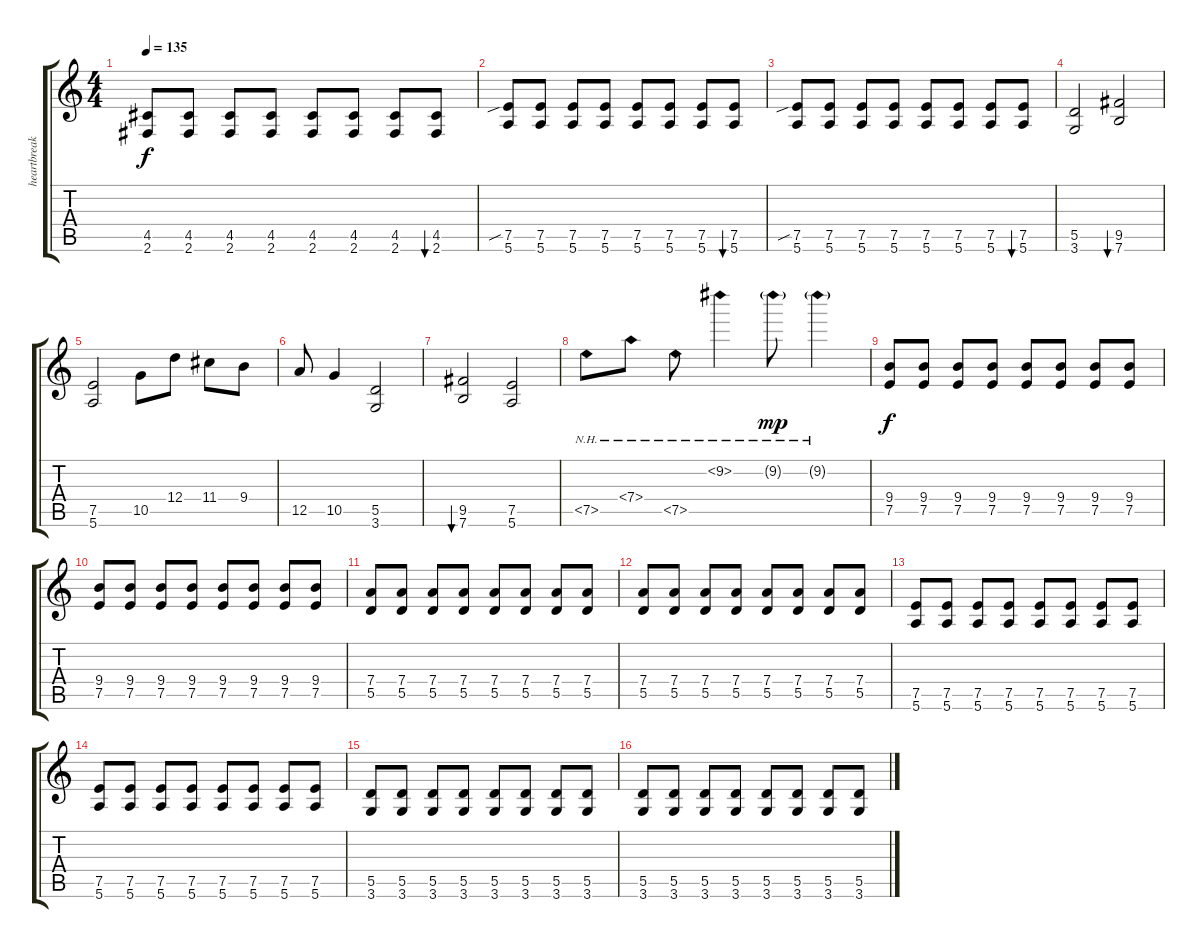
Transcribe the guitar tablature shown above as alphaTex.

\track ("heartbreak beat" "heartbreak") {instrument overdrivenguitar}
\staff {score tabs}
\tuning (E4 B3 G3 D3 A2 E2) {hide}
\ts (4 4)
\tempo 135
\clef g2
\ks c
(4.5 2.6).8{dy f} (4.5 2.6).8 (4.5 2.6).8 (4.5 2.6).8 (4.5 2.6).8 (4.5 2.6).8 (4.5 2.6).8 (4.5 2.6).8{bu 60} |
(7.5{sib} 5.6).8 (7.5 5.6).8 (7.5 5.6).8 (7.5 5.6).8 (7.5 5.6).8 (7.5 5.6).8 (7.5 5.6).8 (7.5 5.6).8{bu 60} |
(7.5{sib} 5.6).8 (7.5 5.6).8 (7.5 5.6).8 (7.5 5.6).8 (7.5 5.6).8 (7.5 5.6).8 (7.5 5.6).8 (7.5 5.6).8{bu 60} |
(5.5 3.6).2 (9.5 7.6).2{bu 60} |
(7.5 5.6).2 10.5.8 12.4.8 11.4.8 9.4.8 |
12.5.8 10.5.4 (5.5 3.6).2 |
(9.5 7.6).2{bu 60} (7.5 5.6).2 |
7.5{nh}.8 7.4{nh}.8 7.5{nh}.8 9.2{nh}.4 9.2{nh g}.8{dy mp} 9.2{nh g}.4 |
(9.4 7.5).8{dy f} (9.4 7.5).8 (9.4 7.5).8 (9.4 7.5).8 (9.4 7.5).8 (9.4 7.5).8 (9.4 7.5).8 (9.4 7.5).8 |
(9.4 7.5).8 (9.4 7.5).8 (9.4 7.5).8 (9.4 7.5).8 (9.4 7.5).8 (9.4 7.5).8 (9.4 7.5).8 (9.4 7.5).8 |
(7.4 5.5).8 (7.4 5.5).8 (7.4 5.5).8 (7.4 5.5).8 (7.4 5.5).8 (7.4 5.5).8 (7.4 5.5).8 (7.4 5.5).8 |
(7.4 5.5).8 (7.4 5.5).8 (7.4 5.5).8 (7.4 5.5).8 (7.4 5.5).8 (7.4 5.5).8 (7.4 5.5).8 (7.4 5.5).8 |
(7.5 5.6).8 (7.5 5.6).8 (7.5 5.6).8 (7.5 5.6).8 (7.5 5.6).8 (7.5 5.6).8 (7.5 5.6).8 (7.5 5.6).8 |
(7.5 5.6).8 (7.5 5.6).8 (7.5 5.6).8 (7.5 5.6).8 (7.5 5.6).8 (7.5 5.6).8 (7.5 5.6).8 (7.5 5.6).8 |
(5.5 3.6).8 (5.5 3.6).8 (5.5 3.6).8 (5.5 3.6).8 (5.5 3.6).8 (5.5 3.6).8 (5.5 3.6).8 (5.5 3.6).8 |
(5.5 3.6).8 (5.5 3.6).8 (5.5 3.6).8 (5.5 3.6).8 (5.5 3.6).8 (5.5 3.6).8 (5.5 3.6).8 (5.5 3.6).8
